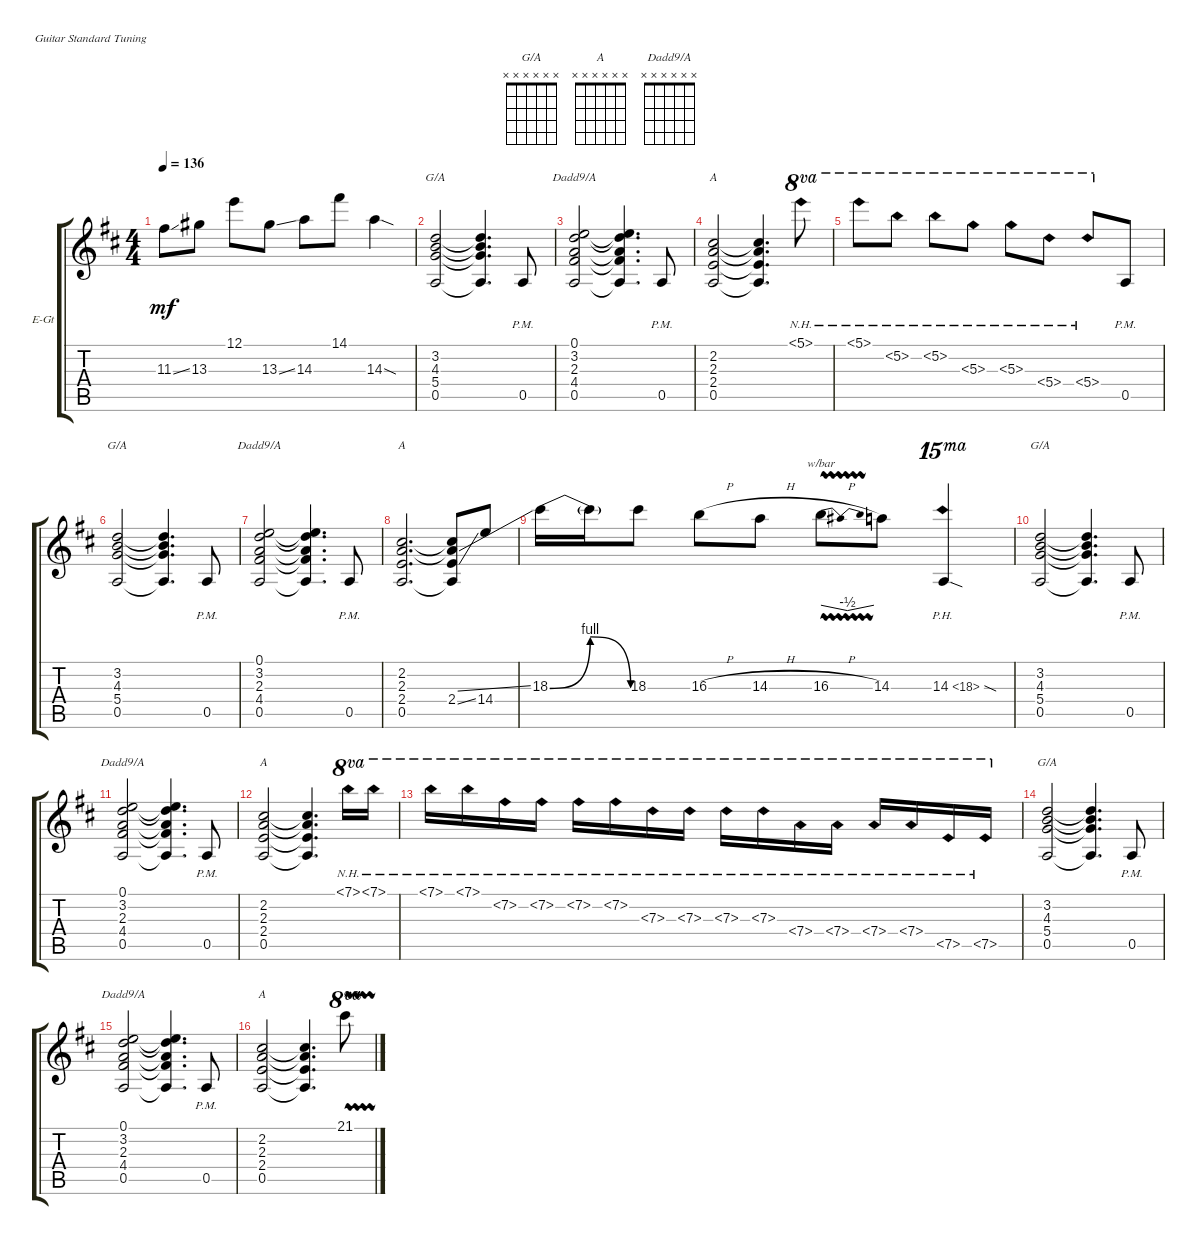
\defaultSystemsLayout 4
\bracketExtendMode groupsimilarinstruments
\firstSystemTrackNameOrientation horizontal
\otherSystemsTrackNameOrientation horizontal
\track ("Steve Vai Lead" "E-Gt") {instrument distortionguitar}
\staff {score tabs}
\tuning (E4 B3 G3 D3 A2 E2)
\chord ("G/A" x x x x x x)
\chord ("A" x x x x x x)
\chord ("Dadd9/A" x x x x x x)
\ts (4 4)
\tempo 136
\clef g2
\scale
0.333333
\ks d
11.3{ss}.8{dy mf} 13.3.8 12.1.8 13.3{ss}.8 14.3.8 14.1.8 14.3{sod}.4 |
\scale
0.333333 (0.5 5.4 4.3 3.2).2{ch "G/A"} (0.5{t} 5.4{t} 4.3{t} 3.2{t}).4{d} 0.5{pm}.8 |
\scale
0.333333 (0.5 4.4 2.3 3.2 0.1).2{ch "Dadd9/A"} (0.5{t} 4.4{t} 2.3{t} 3.2{t} 0.1{t}).4{d} 0.5{pm}.8 |
\scale
0.333333 (0.5 2.4 2.3 2.2).2{ch "A"} (0.5{t} 2.4{t} 2.3{t} 2.2{t}).4{d} 5.1{nh}.8{ot 8va} |
\scale
0.333333 5.1{nh}.8{ot 8va} 5.2{nh}.8{ot 8va} 5.2{nh}.8{ot 8va} 5.3{nh}.8{ot 8va} 5.3{nh}.8{ot 8va} 5.4{nh}.8{ot 8va} 5.4{nh}.8{ot 8va} 0.5{pm}.8 |
\scale
0.333333 (0.5 5.4 4.3 3.2).2{ch "G/A"} (0.5{t} 5.4{t} 4.3{t} 3.2{t}).4{d} 0.5{pm}.8 |
\scale
0.333333 (0.5 4.4 2.3 3.2 0.1).2{ch "Dadd9/A"} (0.5{t} 4.4{t} 2.3{t} 3.2{t} 0.1{t}).4{d} 0.5{pm}.8 |
\scale
0.333333 (0.5 2.4 2.3 2.2).2{d ch "A"} (0.5{t} 2.4{ss} 2.3{ss t} 2.2{t}).8 14.4.8 |
\scale
0.333333 18.3{be (bendrelease 0 0 10.2 4 40.8 4 59.4 0)}.16 18.3{t}.16 18.3.8 16.3{h}.8 14.3{h}.8 16.3{vw h}.8{tbe (dip default 0 0 14.399999999999999 -2 15 -2 30 0)} 14.3.8 14.3{ph 4 sod}.4{ot 15ma} |
\scale
0.333333 (0.5 5.4 4.3 3.2).2{ch "G/A"} (0.5{t} 5.4{t} 4.3{t} 3.2{t}).4{d} 0.5{pm}.8 |
\scale
0.333333 (0.5 4.4 2.3 3.2 0.1).2{ch "Dadd9/A"} (0.5{t} 4.4{t} 2.3{t} 3.2{t} 0.1{t}).4{d} 0.5{pm}.8 |
\scale
0.333333 (0.5 2.4 2.3 2.2).2{ch "A"} (0.5{t} 2.4{t} 2.3{t} 2.2{t}).4{d} 7.1{nh}.16{ot 8va} 7.1{nh}.16{ot 8va} |
\scale
0.333333 7.1{nh}.16{ot 8va} 7.1{nh}.16{ot 8va} 7.2{nh}.16{ot 8va} 7.2{nh}.16{ot 8va} 7.2{nh}.16{ot 8va} 7.2{nh}.16{ot 8va} 7.3{nh}.16{ot 8va} 7.3{nh}.16{ot 8va} 7.3{nh}.16{ot 8va} 7.3{nh}.16{ot 8va} 7.4{nh}.16{ot 8va} 7.4{nh}.16{ot 8va} 7.4{nh}.16{ot 8va} 7.4{nh}.16{ot 8va} 7.5{nh}.16{ot 8va} 7.5{nh}.16{ot 8va} |
\scale
0.333333 (0.5 5.4 4.3 3.2).2{ch "G/A"} (0.5{t} 5.4{t} 4.3{t} 3.2{t}).4{d} 0.5{pm}.8 |
\scale
0.333333 (0.5 4.4 2.3 3.2 0.1).2{ch "Dadd9/A"} (0.5{t} 4.4{t} 2.3{t} 3.2{t} 0.1{t}).4{d} 0.5{pm}.8 |
\scale
0.333333 (0.5 2.4 2.3 2.2).2{ch "A"} (0.5{t} 2.4{t} 2.3{t} 2.2{t}).4{d} 21.1{vw}.8{ot 8va}
